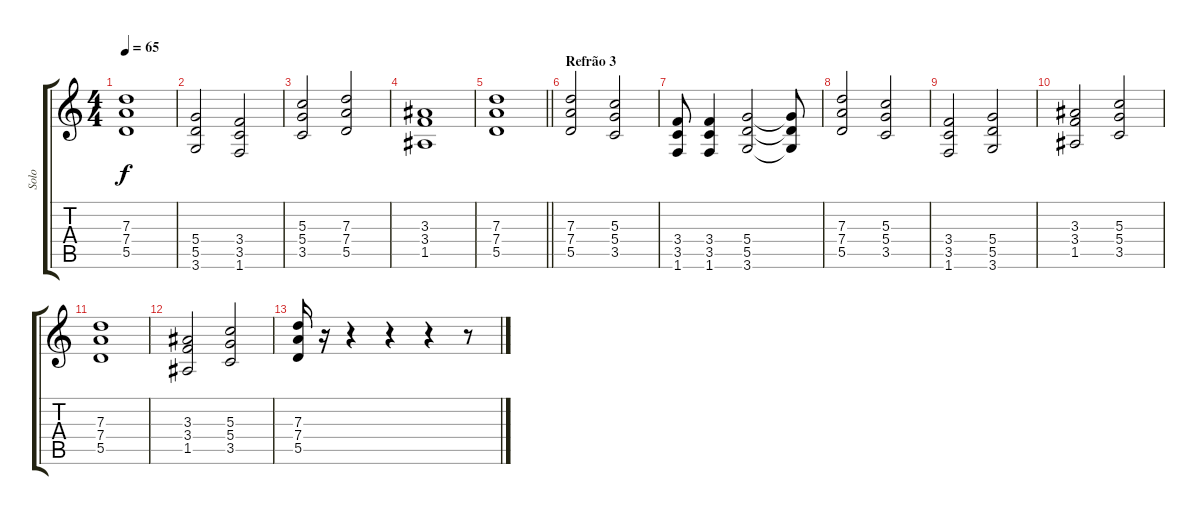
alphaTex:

\track ("Solo" "Solo") {instrument overdrivenguitar}
\staff {score tabs}
\tuning (E4 B3 G3 D3 A2 E2) {hide}
\ts (4 4)
\tempo 65
\clef g2
\ks c
(7.3 7.4 5.5).1{dy f} |
(5.4 5.5 3.6).2 (3.4 3.5 1.6).2 |
(5.3 5.4 3.5).2 (7.3 7.4 5.5).2 |
(3.3 3.4 1.5).1 |
\barLineRight lightlight
(7.3 7.4 5.5).1 |
\section ("" "Refrão 3")
(7.3 7.4 5.5).2 (5.3 5.4 3.5).2 |
(3.4 3.5 1.6).8 (3.4 3.5 1.6).4 (5.4 5.5 3.6).2 (5.4{t} 5.5{t} 3.6{t}).8 |
(7.3 7.4 5.5).2 (5.3 5.4 3.5).2 |
(3.4 3.5 1.6).2 (5.4 5.5 3.6).2 |
(3.3 3.4 1.5).2 (5.3 5.4 3.5).2 |
(7.3 7.4 5.5).1 |
(3.3 3.4 1.5).2 (5.3 5.4 3.5).2 |
(7.3 7.4 5.5).16 r.16 r.4 r.4 r.4 r.8
